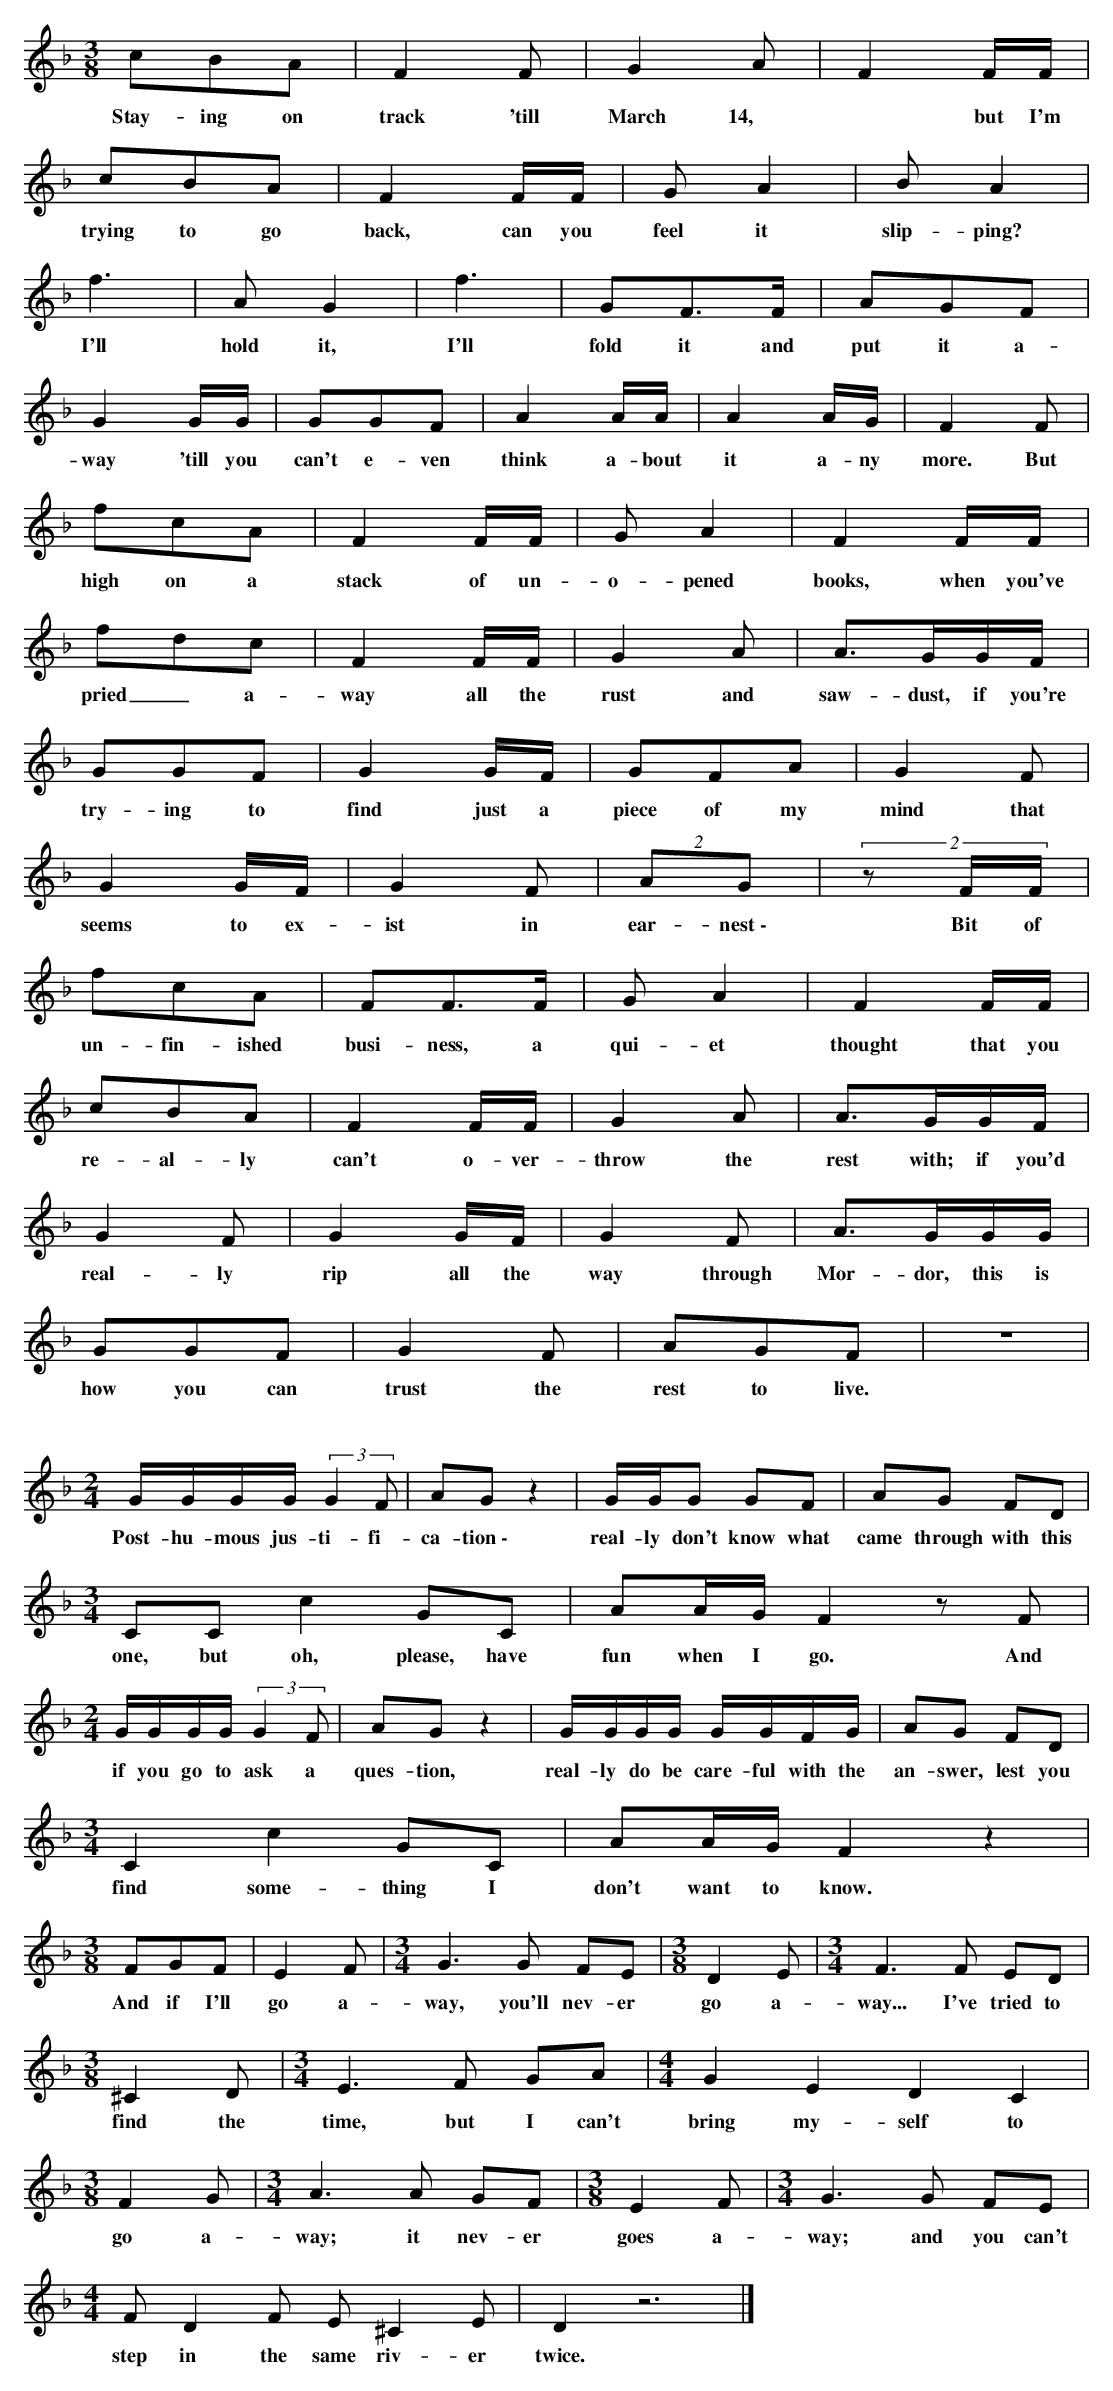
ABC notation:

X:1
M:3/8
L:1/8
K:F
cBA | F2F | G2A | F2F/F/ |
w:Stay-ing on track 'till March 14,* but I'm
cBA | F2F/F/ | GA2 | BA2 |
w:trying to go back, can you feel it slip-ping?
f3 | AG2 | f3 | GF>F | AGF |
w:I'll hold it, I'll fold it and put it a-
G2G/G/ | GGF | A2A/A/ | A2A/G/ | F2F |
w:way 'till you can't e-ven think a-bout it a-ny more. But
fcA | F2F/F/ | GA2 | F2F/F/ |
w:high on a stack of un-o-pened books, when you've
fdc | F2F/F/ | G2A | A>GG/F/ |
w:pried_ a-way all the rust and saw-dust, if you're
GGF | G2G/F/ | GFA | G2F |
w:try-ing to find just a piece of my mind that
G2G/F/ | G2F | (2AG | (2::3zF/F/ |
w:seems to ex-ist in ear-nest~\- Bit of
fcA | FF>F | GA2 | F2F/F/ |
w:un-fin-ished busi-ness, a qui-et thought that you
cBA | F2F/F/ | G2A | A>GG/F/ |
w:re-al-ly can't o-ver-throw the rest with; if you'd
G2F | G2G/F/ | G2F | A>GG/G/ |
w:real-ly rip all the way through Mor-dor, this is
GGF | G2F | AGF | z3 |
w:how you can trust the rest to live.
[M:2/4] [L:1/8] G/G/G/G/ (3::2G2F | AG z2 | G/G/G GF | AG FD |
w:Post-hu-mous jus-ti-fi-ca-tion~\- real-ly don't know what came through with this
[M:3/4] CC c2 GC | AA/G/ F2 zF |
w:one, but oh, please, have fun when I go. And
[M:2/4] [L:1/8] G/G/G/G/ (3::2G2F | AG z2 | G/G/G/G/ G/G/F/G/ | AG FD |
w:if you go to ask a ques-tion, real-ly do be care-ful with the an-swer, lest you
[M:3/4] C2 c2 GC | AA/G/ F2 z2 |
w:find some-thing I don't want to know.
[M:3/8] [L:1/8] FGF | E2F | [M:3/4] G2>G2 FE | [M:3/8] [L:1/8] D2E | [M:3/4] F2>F2 ED |
w:And if I'll go a-way, you'll nev-er go a-way... I've tried to
[M:3/8] [L:1/8] ^C2D | [M:3/4] [L:1/8] E2>F2 GA | [M:4/4] [L:1/4] G E D C |
w:find the time, but I can't bring my-self to
[M:3/8] [L:1/8] F2G | [M:3/4] [L:1/8] A2>A2 GF | [M:3/8] [L:1/8] E2F | [M:3/4] [L:1/8] G2>G2 FE |
w:go a-way; it nev-er goes a-way; and you can't
[M:4/4] [L:1/4] F/DF/ E/^CE/ | D z3 |]
w:step in the same riv-er twice.
